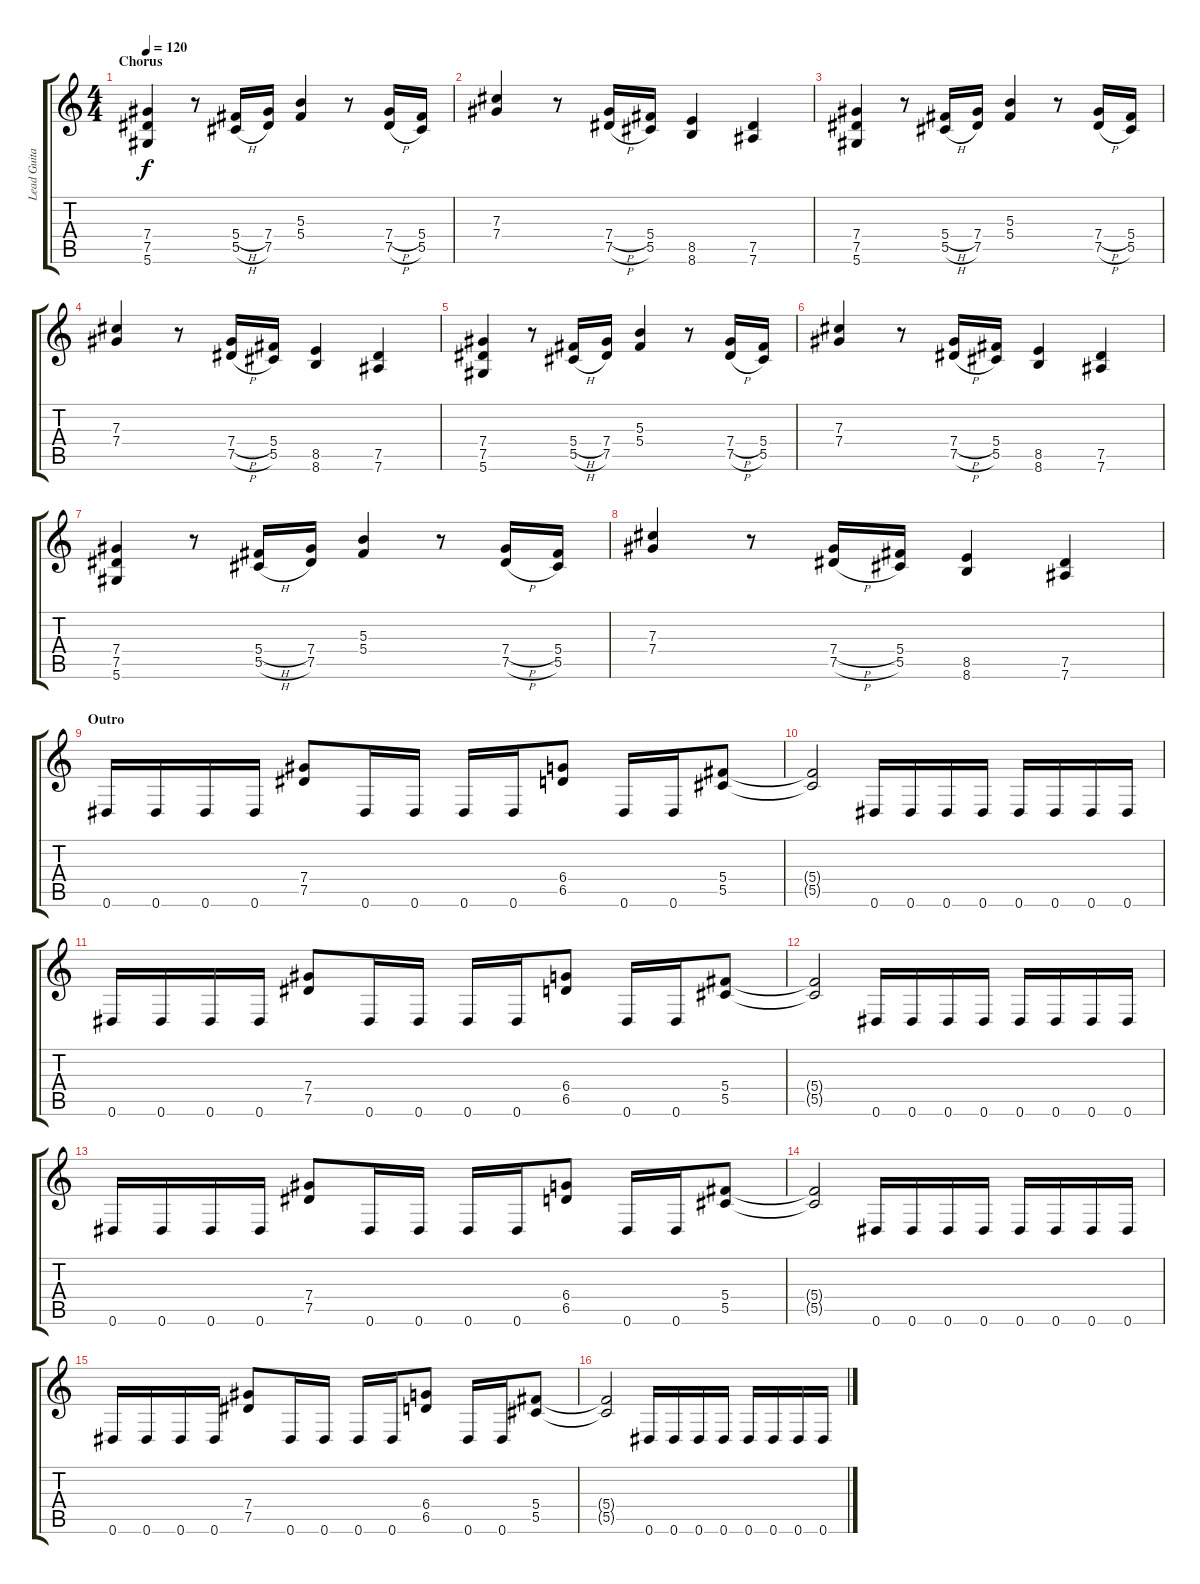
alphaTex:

\track ("Lead Guitar (Marty Friedman)" "Lead Guita") {instrument distortionguitar}
\staff {score tabs}
\tuning (Eb4 Bb3 Gb3 Db3 Ab2 Eb2) {hide}
\ts (4 4)
\section ("" "Chorus")
\tempo 120
\clef g2
\ks c
(7.4 7.5 5.6).4{dy f} r.8 (5.4{h} 5.5{h}).16 (7.4 7.5).16 (5.3 5.4).4 r.8 (7.4{h} 7.5{h}).16 (5.4 5.5).16 |
(7.3 7.4).4 r.8 (7.4{h} 7.5{h}).16 (5.4 5.5).16 (8.5 8.6).4 (7.5 7.6).4 |
(7.4 7.5 5.6).4 r.8 (5.4{h} 5.5{h}).16 (7.4 7.5).16 (5.3 5.4).4 r.8 (7.4{h} 7.5{h}).16 (5.4 5.5).16 |
(7.3 7.4).4 r.8 (7.4{h} 7.5{h}).16 (5.4 5.5).16 (8.5 8.6).4 (7.5 7.6).4 |
(7.4 7.5 5.6).4 r.8 (5.4{h} 5.5{h}).16 (7.4 7.5).16 (5.3 5.4).4 r.8 (7.4{h} 7.5{h}).16 (5.4 5.5).16 |
(7.3 7.4).4 r.8 (7.4{h} 7.5{h}).16 (5.4 5.5).16 (8.5 8.6).4 (7.5 7.6).4 |
(7.4 7.5 5.6).4 r.8 (5.4{h} 5.5{h}).16 (7.4 7.5).16 (5.3 5.4).4 r.8 (7.4{h} 7.5{h}).16 (5.4 5.5).16 |
(7.3 7.4).4 r.8 (7.4{h} 7.5{h}).16 (5.4 5.5).16 (8.5 8.6).4 (7.5 7.6).4 |
\section ("" "Outro")
0.6.16 0.6.16 0.6.16 0.6.16 (7.4 7.5).8 0.6.16 0.6.16 0.6.16 0.6.16 (6.4 6.5).8 0.6.16 0.6.16 (5.4 5.5).8 |
(5.4{t} 5.5{t}).2 0.6.16 0.6.16 0.6.16 0.6.16 0.6.16 0.6.16 0.6.16 0.6.16 |
0.6.16 0.6.16 0.6.16 0.6.16 (7.4 7.5).8 0.6.16 0.6.16 0.6.16 0.6.16 (6.4 6.5).8 0.6.16 0.6.16 (5.4 5.5).8 |
(5.4{t} 5.5{t}).2 0.6.16 0.6.16 0.6.16 0.6.16 0.6.16 0.6.16 0.6.16 0.6.16 |
0.6.16 0.6.16 0.6.16 0.6.16 (7.4 7.5).8 0.6.16 0.6.16 0.6.16 0.6.16 (6.4 6.5).8 0.6.16 0.6.16 (5.4 5.5).8 |
(5.4{t} 5.5{t}).2 0.6.16 0.6.16 0.6.16 0.6.16 0.6.16 0.6.16 0.6.16 0.6.16 |
0.6.16 0.6.16 0.6.16 0.6.16 (7.4 7.5).8 0.6.16 0.6.16 0.6.16 0.6.16 (6.4 6.5).8 0.6.16 0.6.16 (5.4 5.5).8 |
(5.4{t} 5.5{t}).2 0.6.16 0.6.16 0.6.16 0.6.16 0.6.16 0.6.16 0.6.16 0.6.16
